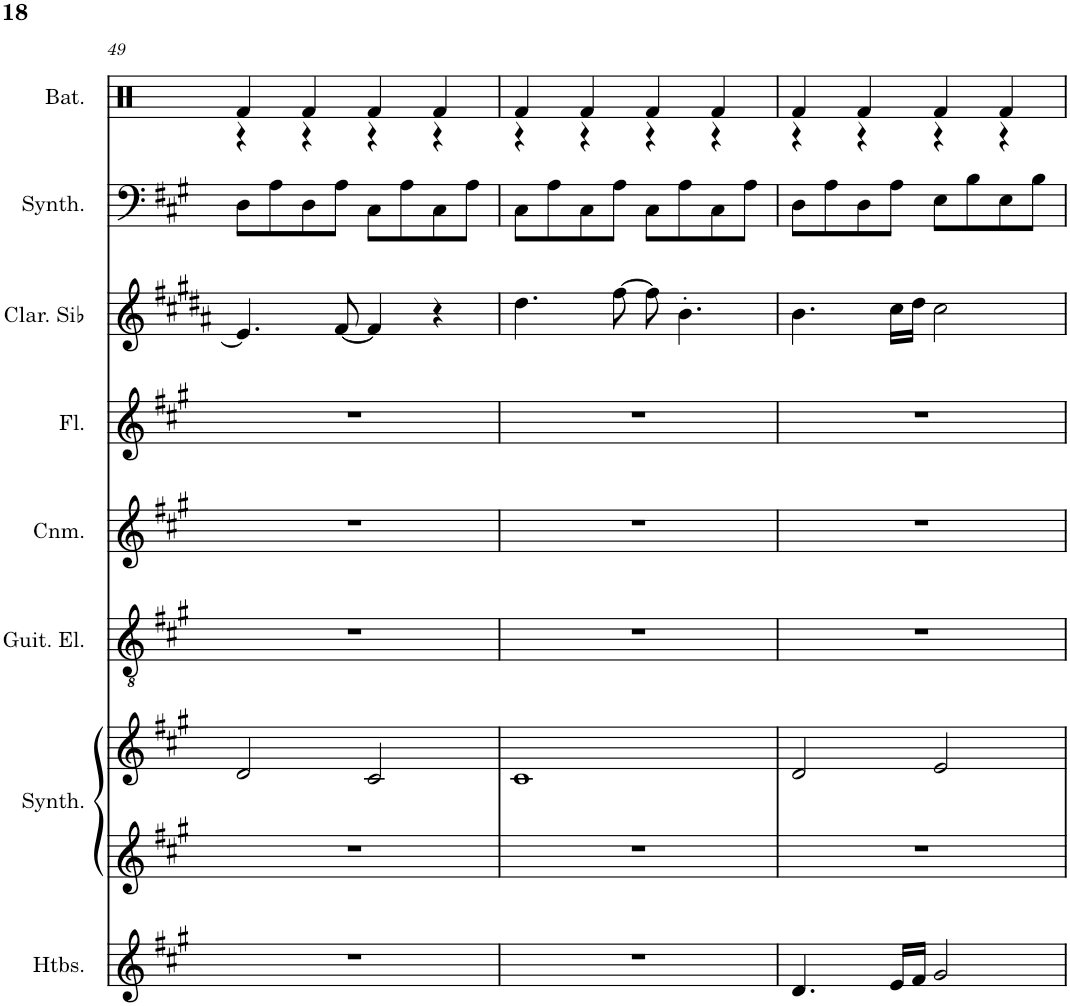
**kern	**kern	**kern	**kern	**kern	**kern	**kern	**kern	**kern
*part8	*part7	*part7	*part6	*part5	*part4	*part3	*part2	*part1
*staff9	*staff8	*staff7	*staff6	*staff5	*staff4	*staff3	*staff2	*staff1
*I"Hautbois, Oboe	*I"Synthétiseur Pad, Pad 7	*	*I"Guitare électrique, Clean guitar	*I"Cornemuse, Bagpipe	*I"Flûte, Flute	*I"Clarinette en Sib	*I"Synthétiseur d'effets, Synth bass (Lead 8)	*I"Batterie, Drums
*I'Htbs.	*I'Synth.	*	*I'Guit. El.	*I'Cnm.	*I'Fl.	*I'Clar. Sib	*I'Synth.	*I'Bat.
!!LO:PB:g=z
*clefG2	*clefG2	*clefG2	*clefGv2	*clefG2	*clefG2	*clefG2	*clefF4	*clefX
*	*	*	*	*Trd1c2	*	*Trd1c2	*	*
*k[f#c#g#]	*k[f#c#g#]	*k[f#c#g#]	*k[f#c#g#]	*k[f#c#g#]	*k[f#c#g#]	*k[f#c#g#d#a#]	*k[f#c#g#]	*k[]
*M4/4	*M4/4	*M4/4	*M4/4	*M4/4	*M4/4	*M4/4	*M4/4	*M4/4
=49	=49	=49	=49	=49	=49	=49	=49	=49
*	*	*	*	*	*	*	*	*^
1r	1r	2d/	1r	1r	1r	4.e/]	8D\L	4Rf/	4r
.	.	.	.	.	.	.	8A\	.	.
.	.	.	.	.	.	.	8D\	4Rf/	4r
.	.	.	.	.	.	[8f#/	8A\J	.	.
.	.	2c#/	.	.	.	4f#/]	8C#\L	4Rf/	4r
.	.	.	.	.	.	.	8A\	.	.
.	.	.	.	.	.	4r	8C#\	4Rf/	4r
.	.	.	.	.	.	.	8A\J	.	.
=50	=50	=50	=50	=50	=50	=50	=50	=50	=50
1r	1r	1c#	1r	1r	1r	4.dd#\	8C#\L	4Rf/	4r
.	.	.	.	.	.	.	8A\	.	.
.	.	.	.	.	.	.	8C#\	4Rf/	4r
.	.	.	.	.	.	[8ff#\	8A\J	.	.
.	.	.	.	.	.	8ff#\]	8C#\L	4Rf/	4r
.	.	.	.	.	.	4.b'\	8A\	.	.
.	.	.	.	.	.	.	8C#\	4Rf/	4r
.	.	.	.	.	.	.	8A\J	.	.
=51	=51	=51	=51	=51	=51	=51	=51	=51	=51
4.d/	1r	2d/	1r	1r	1r	4.b\	8D\L	4Rf/	4r
.	.	.	.	.	.	.	8A\	.	.
.	.	.	.	.	.	.	8D\	4Rf/	4r
16e/LL	.	.	.	.	.	16cc#\LL	8A\J	.	.
16f#/JJ	.	.	.	.	.	16dd#\JJ	.	.	.
2g#/	.	2e/	.	.	.	2cc#\	8E\L	4Rf/	4r
.	.	.	.	.	.	.	8B\	.	.
.	.	.	.	.	.	.	8E\	4Rf/	4r
.	.	.	.	.	.	.	8B\J	.	.
*	*	*	*	*	*	*	*	*v	*v
=	=	=	=	=	=	=	=	=
*-	*-	*-	*-	*-	*-	*-	*-	*-
